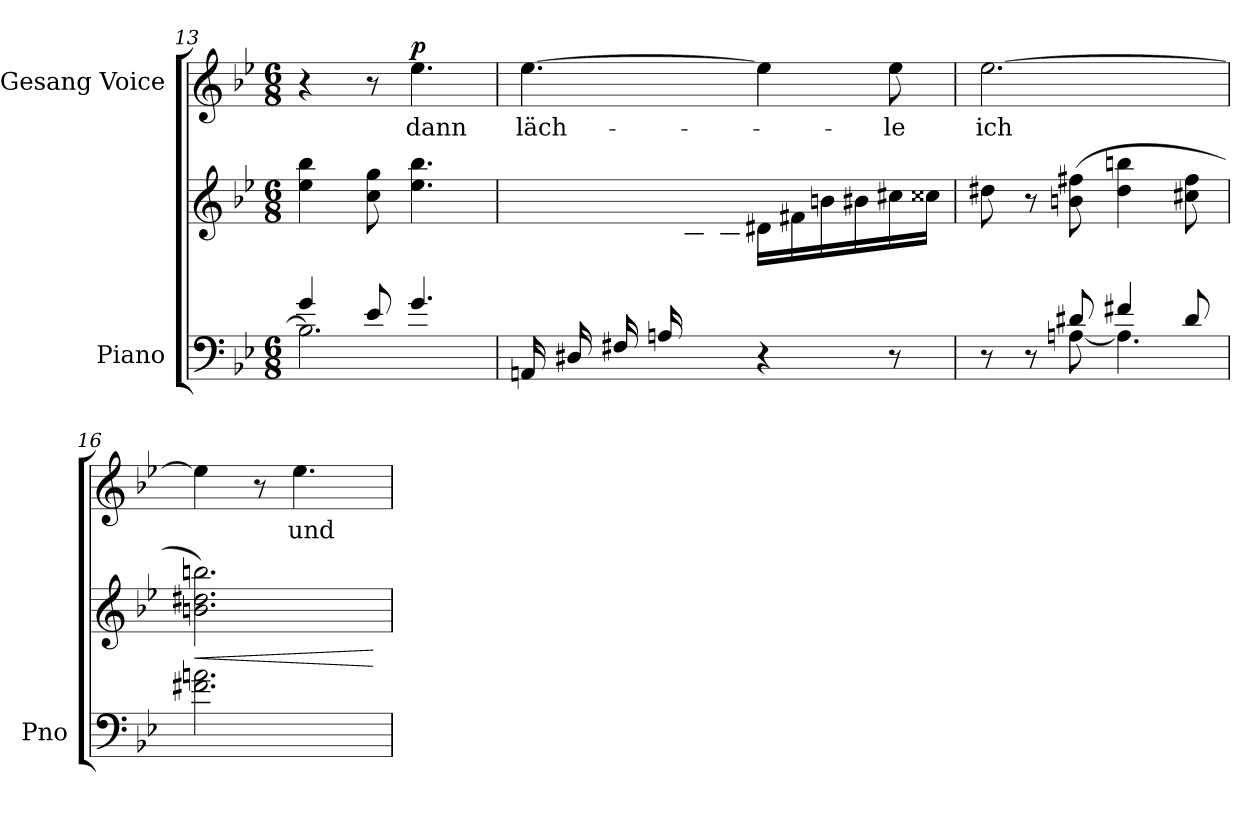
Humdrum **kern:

**kern	**kern	**dynam	**kern	**text	**dynam
*part2	*part2	*part2	*part1	*part1	*part1
*staff3	*staff2	*staff2/3	*staff1	*staff1	*staff1
*I"Piano	*	*	*I"Gesang Voice	*	*
*I'Pno	*	*	*	*	*
*clefF4	*clefG2	*	*clefG2	*	*
*k[b-e-]	*k[b-e-]	*	*k[b-e-]	*	*
*M6/8	*M6/8	*	*M6/8	*	*
=13	=13	=13	=13	=13	=13
*^	*	*	*	*	*
4g/	2.B-\]	4ee-\ 4bb-\	.	4r	.	.
8e-/	.	8cc\ 8gg\	.	8r	.	.
!	!	!	!	!	!LO:LY:b	!LO:DY:a
4.g/	.	4.ee-\ 4.bb-\	.	4.ee-\	dann	p
=14	=14	=14	=14	=14	=14	=14
*	*	*^	*	*	*	*
!	!	!	!	!	!	!LO:LY:b	!
(16AAn/LL	4.ryy	2.ryy	4ryy	.	[4.ee-\	läch-	.
16D#X/	.	.	.	.	.	.	.
16F#X/	.	.	.	.	.	.	.
16An/	.	.	.	.	.	.	.
2ryy	.	.	16Bn\	.	.	.	.
.	.	.	16c#X\JJ	.	.	.	.
.	4r	.	16d#X\LL	.	4ee-\]	.	.
.	.	.	16f#X\	.	.	.	.
.	.	.	16bn\	.	.	.	.
.	.	.	16b#X\	.	.	.	.
!	!	!	!	!	!	!LO:LY:b	!
.	8r	.	16cc#X\	.	8ee-\	-le	.
.	.	.	16cc##X\JJ	.	.	.	.
=15	=15	=15	=15	=15	=15	=15	=15
!	!	!	!	!	!	!LO:LY:b	!
*	*	*v	*v	*	*	*	*
8r	4ryy	8dd#X\)	.	[2.ee-\	ich	.
8r	.	8r	.	.	.	.
8d#X/	[8An\	(8bn\ 8ff#X\	.	.	.	.
4f#X/	4.A\]	4dd#\ 4bbn\	.	.	.	.
8d#/	.	8cc#X\ 8ff#\	.	.	.	.
=16	=16	=16	=16	=16	=16	=16
!	!	!	!LO:HP:b	!	!	!
2.f#X\ 2.an\	4.ryy	2.bn\ 2.dd#X\ 2.bbn\)	<	4ee-\]	.	.
.	.	.	.	8r	.	.
!	!	!	!	!	!LO:LY:b	!
.	4ryy	.	.	4.ee-\	und	.
.	8ryy	.	.	.	.	.
*v	*v	*	*	*	*	*
.	.	[	.	.	.
=	=	=	=	=	=
*-	*-	*-	*-	*-	*-
